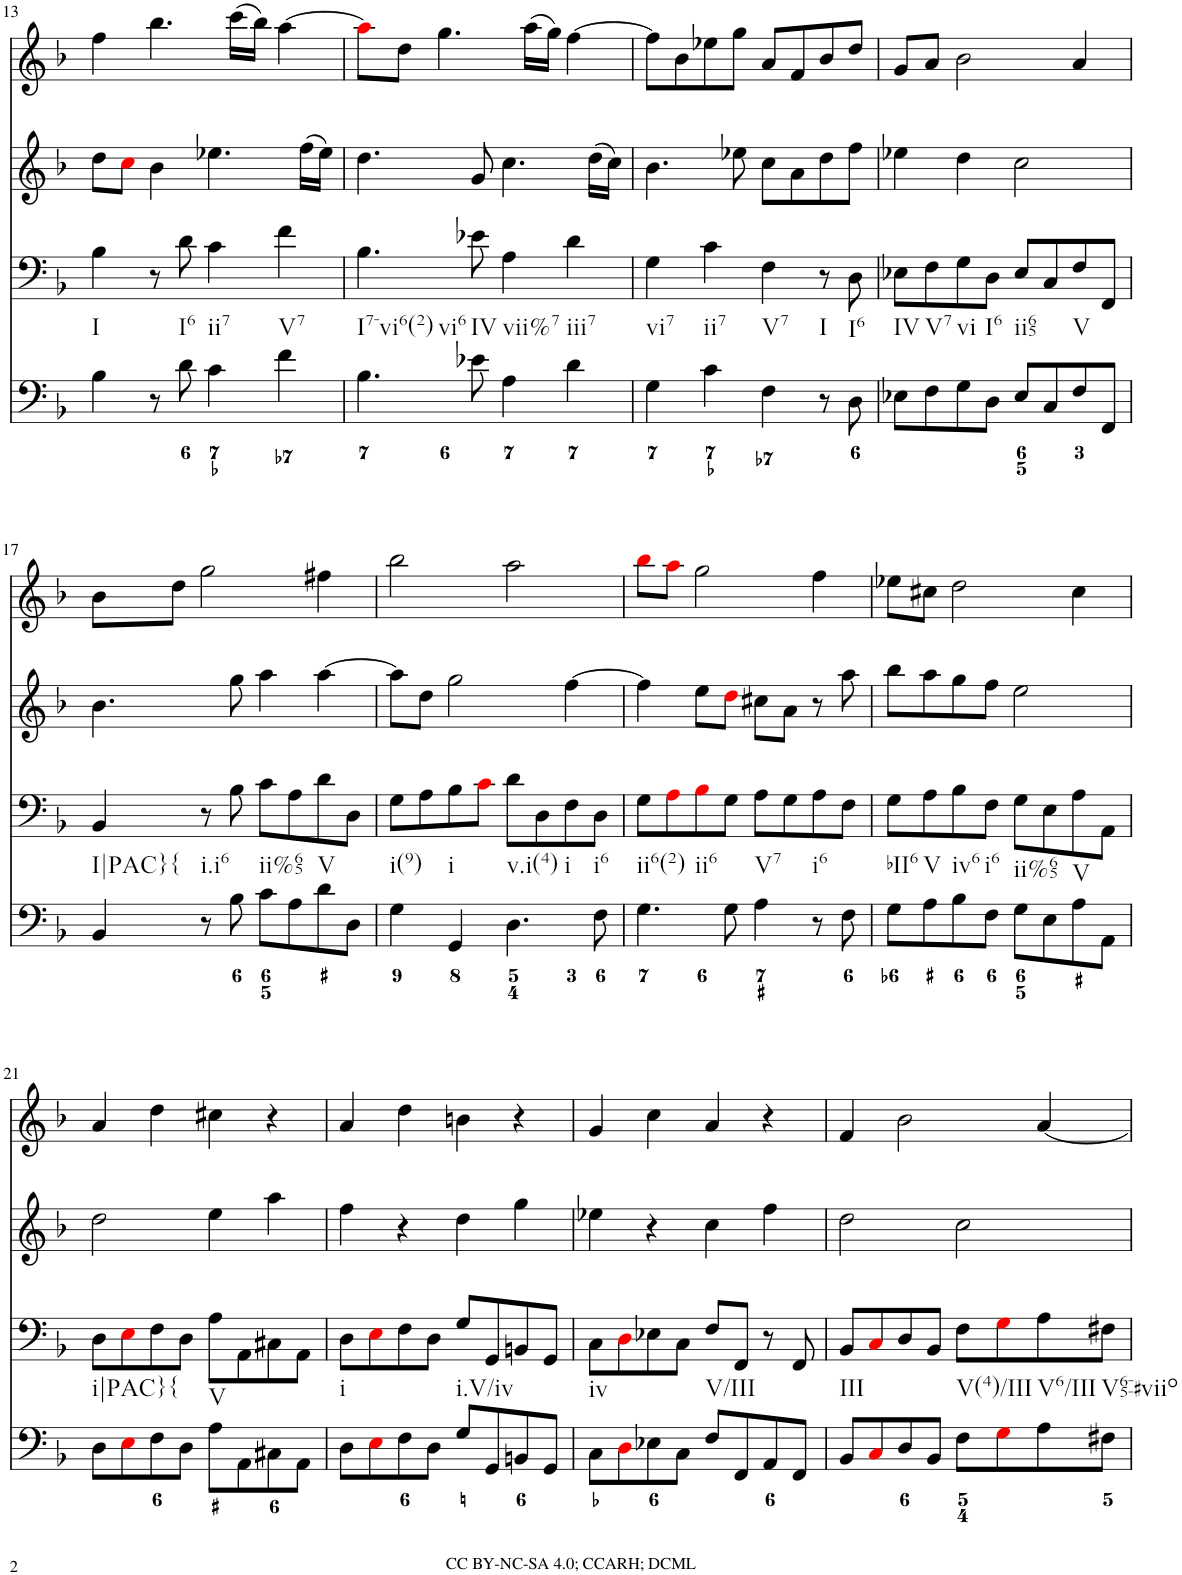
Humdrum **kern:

**kern	**kern	**kern	**kern
*part4	*part3	*part2	*part1
*staff4	*staff3	*staff2	*staff1
*I"Piano	*I"Piano	*I"Piano	*I"Piano
*I'Pno	*I'Pno	*I'Pno	*I'Pno
!!LO:PB:g=z
*clefF4	*clefF4	*clefG2	*clefG2
*k[b-]	*k[b-]	*k[b-]	*k[b-]
*d:	*d:	*d:	*d:
*M4/4	*M4/4	*M4/4	*M4/4
*met(c)	*met(c)	*met(c)	*met(c)
=13	=13	=13	=13
!	!LO:TX:b:t=I	!	!
4B-\	4B-\	8dd\L	4ff\
.	.	8cci\J	.
8r	8r	4b-\	4.bb-\
!	!LO:TX:b:t=I6	!	!
8d\	8d\	.	.
!	!LO:TX:b:t=ii7	!	!
4c\	4c\	4.ee-X\	.
.	.	.	(16ccc\LL
.	.	.	16bb-\JJ)
!	!LO:TX:b:t=V7	!	!
4f\	4f\	.	[4aa\
.	.	(16ff\LL	.
.	.	16ee-\JJ)	.
=14	=14	=14	=14
!	!LO:TX:b:t=I7-vi6(2)	!	!
!	!LO:TX:b:t=vi6	!	!
4.B-\	4.B-\	4.dd\	8aai\L]
.	.	.	8dd\J
.	.	.	4.gg\
!	!LO:TX:b:t=IV	!	!
8e-X\	8e-X\	8g/	.
!	!LO:TX:b:t=vii%7	!	!
4A\	4A\	4.cc\	.
.	.	.	(16aa\LL
.	.	.	16gg\JJ)
!	!LO:TX:b:t=iii7	!	!
4d\	4d\	.	[4ff\
.	.	(16dd\LL	.
.	.	16cc\JJ)	.
=15	=15	=15	=15
!	!LO:TX:b:t=vi7	!	!
4G\	4G\	4.b-\	8ff\L]
.	.	.	8b-\
!	!LO:TX:b:t=ii7	!	!
4c\	4c\	.	8ee-X\
.	.	8ee-X\	8gg\J
!	!LO:TX:b:t=V7	!	!
4F\	4F\	8cc\L	8a/L
.	.	8a\	8f/
!	!LO:TX:b:t=I	!	!
8r	8r	8dd\	8b-/
!	!LO:TX:b:t=I6	!	!
8D\	8D\	8ff\J	8dd/J
=16	=16	=16	=16
!	!LO:TX:b:t=IV	!	!
8E-X\L	8E-X\L	4ee-X\	8g/L
!	!LO:TX:b:t=V7	!	!
8F\	8F\	.	8a/J
!	!LO:TX:b:t=vi	!	!
8G\	8G\	4dd\	2b-\
!	!LO:TX:b:t=I6	!	!
8D\J	8D\J	.	.
!	!LO:TX:b:t=ii65	!	!
8E-/L	8E-/L	2cc\	.
8C/	8C/	.	.
!	!LO:TX:b:t=V	!	!
8F/	8F/	.	4a/
8FF/J	8FF/J	.	.
!!LO:LB:g=z
=17	=17	=17	=17
!	!LO:TX:b:t=I|PAC}	!	!
!	!LO:TX:b:t={	!	!
4BB-/	4BB-/	4.b-\	8b-\L
.	.	.	8dd\J
!	!LO:TX:b:t=i.i6	!	!
8r	8r	.	2gg\
8B-\	8B-\	8gg\	.
!	!LO:TX:b:t=ii%65	!	!
8c\L	8c\L	4aa\	.
8A\	8A\	.	.
!	!LO:TX:b:t=V	!	!
8d\	8d\	[4aa\	4ff#X\
8D\J	8D\J	.	.
=18	=18	=18	=18
!	!LO:TX:b:t=i(9)	!	!
4G\	8G\L	8aa\L]	2bb-\
.	8A\	8dd\J	.
!	!LO:TX:b:t=i	!	!
4GG/	8B-\	2gg\	.
.	8ci\J	.	.
!	!LO:TX:b:t=v.i(4)	!	!
4.D\	8d\L	.	2aa\
.	8D\	.	.
!	!LO:TX:b:t=i	!	!
.	8F\	[4ff\	.
!	!LO:TX:b:t=i6	!	!
8F\	8D\J	.	.
=19	=19	=19	=19
!	!LO:TX:b:t=ii6(2)	!	!
4.G\	8G\L	4ff\]	8bb-i\L
.	8Ai\	.	8aai\J
!	!LO:TX:b:t=ii6	!	!
.	8B-i\	8ee\L	2gg\
8G\	8G\J	8ddi\J	.
!	!LO:TX:b:t=V7	!	!
4A\	8A\L	8cc#X\L	.
.	8G\	8a\J	.
!	!LO:TX:b:t=i6	!	!
8r	8A\	8r	4ff\
8F\	8F\J	8aa\	.
=20	=20	=20	=20
!	!LO:TX:b:t=bII6	!	!
8G\L	8G\L	8bb-\L	8ee-X\L
!	!LO:TX:b:t=V	!	!
8A\	8A\	8aa\	8cc#X\J
!	!LO:TX:b:t=iv6	!	!
8B-\	8B-\	8gg\	2dd\
!	!LO:TX:b:t=i6	!	!
8F\J	8F\J	8ff\J	.
!	!LO:TX:b:t=ii%65	!	!
8G\L	8G\L	2ee\	.
8E\	8E\	.	.
!	!LO:TX:b:t=V	!	!
8A\	8A\	.	4cc#\
8AA\J	8AA\J	.	.
!!LO:LB:g=z
=21	=21	=21	=21
!	!LO:TX:b:t=i|PAC}{	!	!
8D\L	8D\L	2dd\	4a/
8Ei\	8Ei\	.	.
8F\	8F\	.	4dd\
8D\J	8D\J	.	.
!	!LO:TX:b:t=V	!	!
8A\L	8A\L	4ee\	4cc#X\
8AA\	8AA\	.	.
8C#X\	8C#X\	4aa\	4r
8AA\J	8AA\J	.	.
=22	=22	=22	=22
!	!LO:TX:b:t=i	!	!
8D\L	8D\L	4ff\	4a/
8Ei\	8Ei\	.	.
8F\	8F\	4r	4dd\
8D\J	8D\J	.	.
!	!LO:TX:b:t=i.V/iv	!	!
8G/L	8G/L	4dd\	4bn\
8GG/	8GG/	.	.
8BBn/	8BBn/	4gg\	4r
8GG/J	8GG/J	.	.
=23	=23	=23	=23
!	!LO:TX:b:t=iv	!	!
8C\L	8C\L	4ee-X\	4g/
8Di\	8Di\	.	.
8E-X\	8E-X\	4r	4cc\
8C\J	8C\J	.	.
!	!LO:TX:b:t=V/III	!	!
8F/L	8F/L	4cc\	4a/
8FF/	8FF/J	.	.
8AA/	8r	4ff\	4r
8FF/J	8FF/	.	.
=24	=24	=24	=24
!	!LO:TX:b:t=III	!	!
8BB-/L	8BB-/L	2dd\	4f/
8Ci/	8Ci/	.	.
8D/	8D/	.	2b-\
8BB-/J	8BB-/J	.	.
!	!LO:TX:b:t=V(4)/III	!	!
8F\L	8F\L	2cc\	.
8Gi\	8Gi\	.	.
!	!LO:TX:b:t=V6/III	!	!
8A\	8A\	.	[4a/
!	!LO:TX:b:t=V65-#viio	!	!
8F#X\J	8F#X\J	.	.
=	=	=	=
*-	*-	*-	*-
